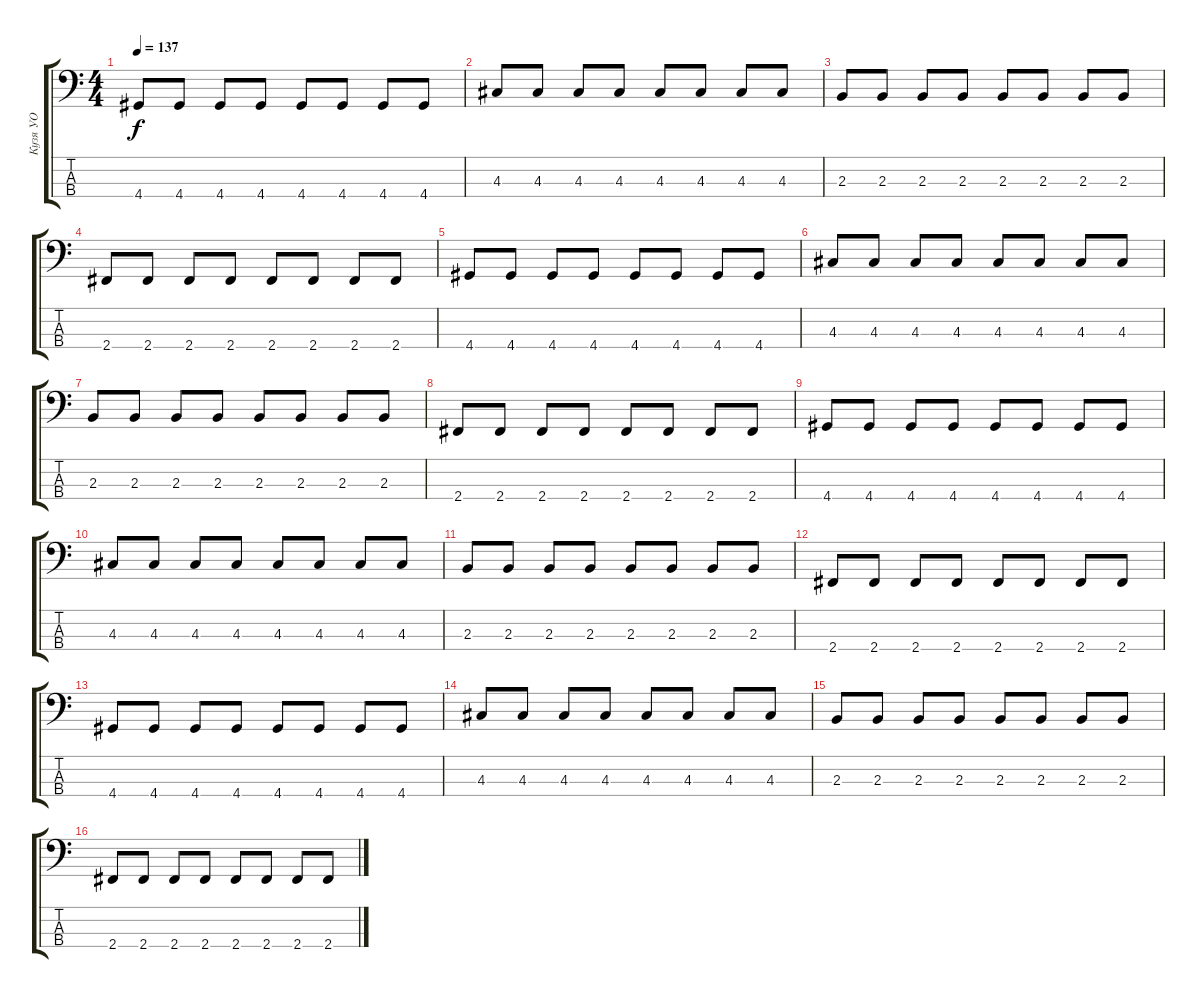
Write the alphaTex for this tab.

\track ("Кузя УО" "Кузя УО") {instrument electricbassfinger}
\staff {score tabs}
\tuning (G2 D2 A1 E1) {hide}
\ts (4 4)
\tempo 137
\clef f4
\ks c
4.4.8{dy f} 4.4.8 4.4.8 4.4.8 4.4.8 4.4.8 4.4.8 4.4.8 |
4.3.8 4.3.8 4.3.8 4.3.8 4.3.8 4.3.8 4.3.8 4.3.8 |
2.3.8 2.3.8 2.3.8 2.3.8 2.3.8 2.3.8 2.3.8 2.3.8 |
2.4.8 2.4.8 2.4.8 2.4.8 2.4.8 2.4.8 2.4.8 2.4.8 |
4.4.8 4.4.8 4.4.8 4.4.8 4.4.8 4.4.8 4.4.8 4.4.8 |
4.3.8 4.3.8 4.3.8 4.3.8 4.3.8 4.3.8 4.3.8 4.3.8 |
2.3.8 2.3.8 2.3.8 2.3.8 2.3.8 2.3.8 2.3.8 2.3.8 |
2.4.8 2.4.8 2.4.8 2.4.8 2.4.8 2.4.8 2.4.8 2.4.8 |
4.4.8 4.4.8 4.4.8 4.4.8 4.4.8 4.4.8 4.4.8 4.4.8 |
4.3.8 4.3.8 4.3.8 4.3.8 4.3.8 4.3.8 4.3.8 4.3.8 |
2.3.8 2.3.8 2.3.8 2.3.8 2.3.8 2.3.8 2.3.8 2.3.8 |
2.4.8 2.4.8 2.4.8 2.4.8 2.4.8 2.4.8 2.4.8 2.4.8 |
4.4.8 4.4.8 4.4.8 4.4.8 4.4.8 4.4.8 4.4.8 4.4.8 |
4.3.8 4.3.8 4.3.8 4.3.8 4.3.8 4.3.8 4.3.8 4.3.8 |
2.3.8 2.3.8 2.3.8 2.3.8 2.3.8 2.3.8 2.3.8 2.3.8 |
2.4.8 2.4.8 2.4.8 2.4.8 2.4.8 2.4.8 2.4.8 2.4.8
